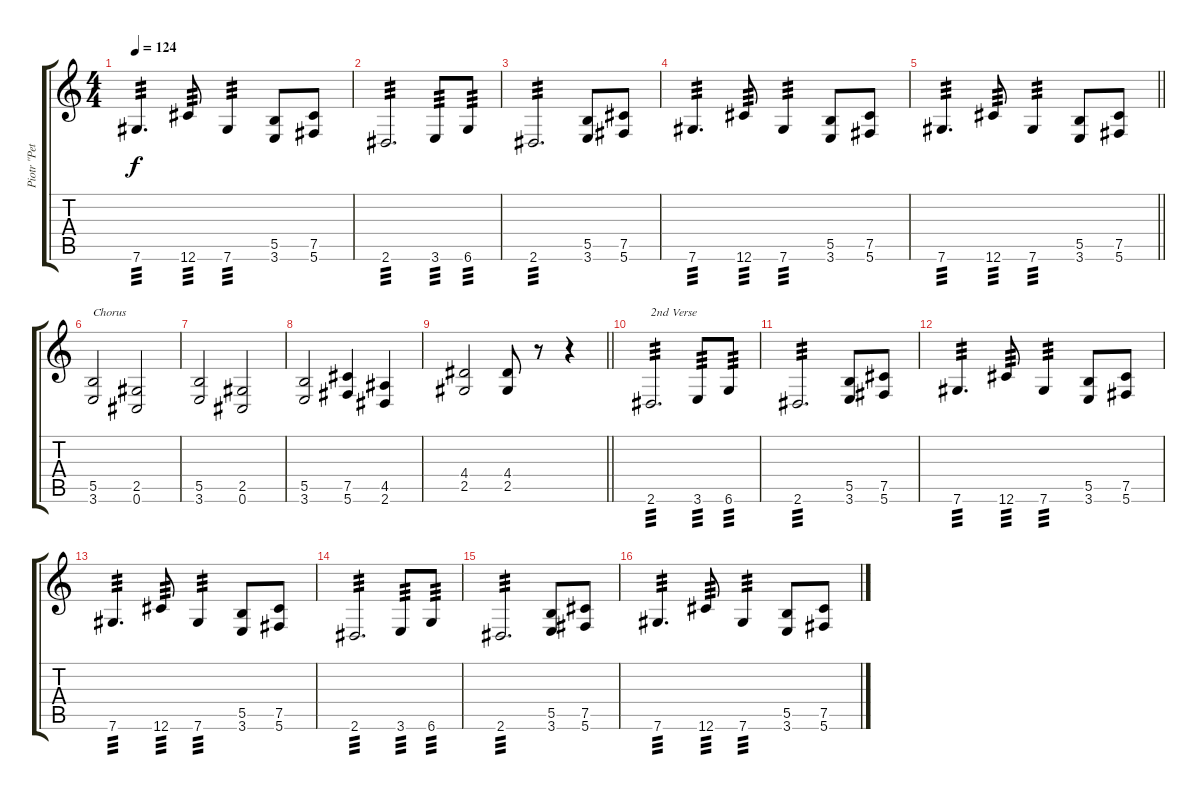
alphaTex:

\track ("Piotr \"Peter\" Wiwczarek (Rythm)" "Piotr \"Pet") {instrument distortionguitar}
\staff {score tabs}
\tuning (Db4 Ab3 E3 B2 Gb2 Db2) {hide}
\ts (4 4)
\tempo 124
\clef g2
\ks c
7.6.4{d tp 3 dy f} 12.6.8{tp 3} 7.6.4{tp 3} (5.5 3.6).8 (7.5 5.6).8 |
2.6.2{d tp 3} 3.6.8{tp 3} 6.6.8{tp 3} |
2.6.2{d tp 3} (5.5 3.6).8 (7.5 5.6).8 |
7.6.4{d tp 3} 12.6.8{tp 3} 7.6.4{tp 3} (5.5 3.6).8 (7.5 5.6).8 |
\barLineRight lightlight
7.6.4{d tp 3} 12.6.8{tp 3} 7.6.4{tp 3} (5.5 3.6).8 (7.5 5.6).8 |
(5.5 3.6).2{txt "Chorus"} (2.5 0.6).2 |
(5.5 3.6).2 (2.5 0.6).2 |
(5.5 3.6).2 (7.5 5.6).4 (4.5 2.6).4 |
\barLineRight lightlight
(4.4 2.5).2 (4.4 2.5).8 r.8 r.4 |
2.6.2{d txt "2nd Verse" tp 3} 3.6.8{tp 3} 6.6.8{tp 3} |
2.6.2{d tp 3} (5.5 3.6).8 (7.5 5.6).8 |
7.6.4{d tp 3} 12.6.8{tp 3} 7.6.4{tp 3} (5.5 3.6).8 (7.5 5.6).8 |
7.6.4{d tp 3} 12.6.8{tp 3} 7.6.4{tp 3} (5.5 3.6).8 (7.5 5.6).8 |
2.6.2{d tp 3} 3.6.8{tp 3} 6.6.8{tp 3} |
2.6.2{d tp 3} (5.5 3.6).8 (7.5 5.6).8 |
7.6.4{d tp 3} 12.6.8{tp 3} 7.6.4{tp 3} (5.5 3.6).8 (7.5 5.6).8
